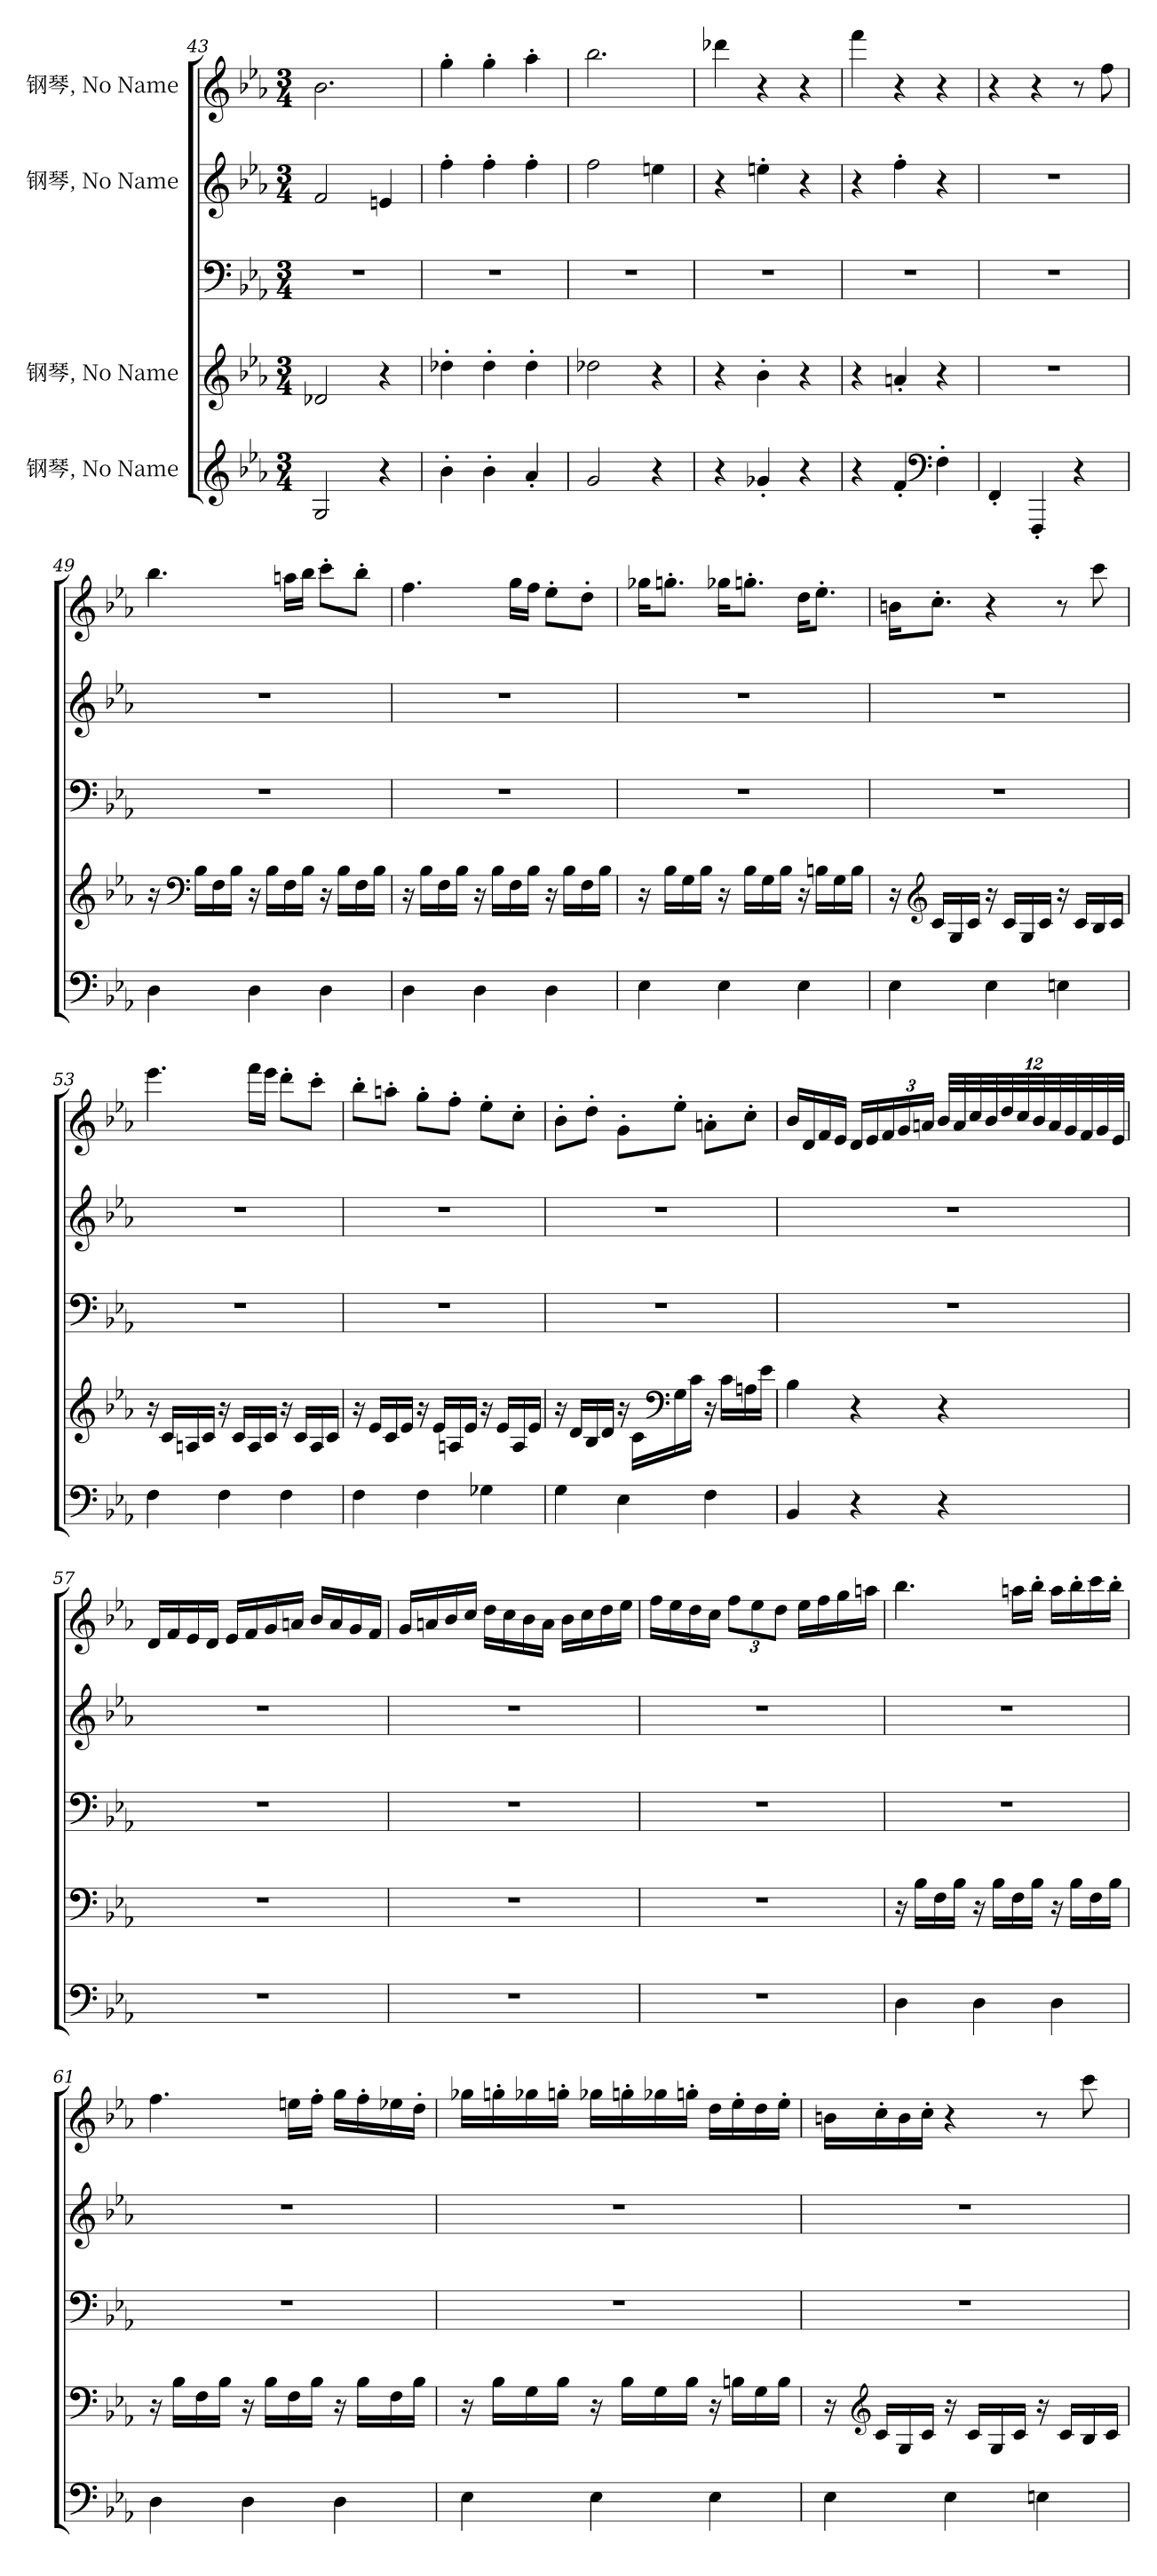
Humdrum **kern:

**kern	**kern	**kern	**kern	**kern
*part4	*part3	*part3	*part2	*part1
*staff5	*staff4	*staff3	*staff2	*staff1
*I"钢琴, No Name	*I"钢琴, No Name	*	*I"钢琴, No Name	*I"钢琴, No Name
*clefG2	*clefG2	*clefF4	*clefG2	*clefG2
*k[b-e-a-]	*k[b-e-a-]	*k[b-e-a-]	*k[b-e-a-]	*k[b-e-a-]
*M3/4	*M3/4	*M3/4	*M3/4	*M3/4
=43	=43	=43	=43	=43
2G/	2d-X/	2.r	2f/	2.b-\
4r	4r	.	4en/	.
!!LO:PB:g=z
=44	=44	=44	=44	=44
*	*	*	*	*MM136
4b-'\	4dd-X'\	2.r	4ff'\	4gg'\
4b-'\	4dd-'\	.	4ff'\	4gg'\
4a-'/	4dd-'\	.	4ff'\	4aa-'\
=45	=45	=45	=45	=45
2g/	2dd-X\	2.r	2ff\	2.bb-\
4r	4r	.	4een\	.
=46	=46	=46	=46	=46
*	*	*	*	*MM134
4r	4r	2.r	4r	4ddd-X\
4g-X'/	4b-'\	.	4een'\	4r
4r	4r	.	4r	4r
=47	=47	=47	=47	=47
4r	4r	2.r	4r	4fff\
4f'/	4an'/	.	4ff'\	4r
*clefF4	*	*	*	*
4F'\	4r	.	4r	4r
=48	=48	=48	=48	=48
4FF'/	2.r	2.r	2.r	4r
*	*	*	*	*MM120
4FFF'/	.	.	.	4r
*	*	*	*	*MM100
4r	.	.	.	8r
*	*	*	*	*MM142
.	.	.	.	8ff\
=49	=49	=49	=49	=49
*	*	*	*	*MM144
4D\	16r	2.r	2.r	4.bb-\
*	*clefF4	*	*	*
.	16B-\LL	.	.	.
.	16F\	.	.	.
.	16B-\JJ	.	.	.
4D\	16r	.	.	.
.	16B-\LL	.	.	.
.	16F\	.	.	16aan\LL
.	16B-\JJ	.	.	16bb-\JJ
4D\	16r	.	.	8ccc'\L
.	16B-\LL	.	.	.
.	16F\	.	.	8bb-'\J
.	16B-\JJ	.	.	.
!!LO:LB:g=z
=50	=50	=50	=50	=50
*	*	*	*	*MM144
4D\	16r	2.r	2.r	4.ff\
.	16B-\LL	.	.	.
.	16F\	.	.	.
.	16B-\JJ	.	.	.
4D\	16r	.	.	.
.	16B-\LL	.	.	.
.	16F\	.	.	16gg\LL
.	16B-\JJ	.	.	16ff\JJ
4D\	16r	.	.	8ee-'\L
.	16B-\LL	.	.	.
.	16F\	.	.	8dd'\J
.	16B-\JJ	.	.	.
=51	=51	=51	=51	=51
*	*	*	*	*MM144
4E-\	16r	2.r	2.r	16gg-X\KL
.	16B-\LL	.	.	8.ggn'\J
.	16G\	.	.	.
.	16B-\JJ	.	.	.
4E-\	16r	.	.	16gg-X\KL
.	16B-\LL	.	.	8.ggn'\J
.	16G\	.	.	.
.	16B-\JJ	.	.	.
4E-\	16r	.	.	16dd\KL
.	16Bn\LL	.	.	8.ee-'\J
.	16G\	.	.	.
.	16B\JJ	.	.	.
=52	=52	=52	=52	=52
*	*	*	*	*MM144
4E-\	16r	2.r	2.r	16bn\KL
*	*clefG2	*	*	*
.	16c/LL	.	.	8.cc'\J
.	16G/	.	.	.
.	16c/JJ	.	.	.
4E-\	16r	.	.	4r
.	16c/LL	.	.	.
.	16G/	.	.	.
.	16c/JJ	.	.	.
4En\	16r	.	.	8r
.	16c/LL	.	.	.
*	*	*	*	*MM142
.	16B-/	.	.	8ccc\
.	16c/JJ	.	.	.
!!LO:PB:g=z
=53	=53	=53	=53	=53
*	*	*	*	*MM144
4F\	16r	2.r	2.r	4.eee-\
.	16c/LL	.	.	.
.	16An/	.	.	.
.	16c/JJ	.	.	.
4F\	16r	.	.	.
.	16c/LL	.	.	.
.	16A/	.	.	16fff\LL
.	16c/JJ	.	.	16eee-\JJ
4F\	16r	.	.	8ddd'\L
.	16c/LL	.	.	.
.	16A/	.	.	8ccc'\J
.	16c/JJ	.	.	.
=54	=54	=54	=54	=54
*	*	*	*	*MM144
4F\	16r	2.r	2.r	8bb-'\L
.	16e-/LL	.	.	.
.	16c/	.	.	8aan'\J
.	16e-/JJ	.	.	.
4F\	16r	.	.	8gg'\L
.	16e-/LL	.	.	.
.	16An/	.	.	8ff'\J
.	16e-/JJ	.	.	.
4G-X\	16r	.	.	8ee-'\L
.	16e-/LL	.	.	.
.	16A/	.	.	8cc'\J
.	16e-/JJ	.	.	.
=55	=55	=55	=55	=55
4G\	16r	2.r	2.r	8b-'\L
.	16d/LL	.	.	.
.	16B-/	.	.	8dd'\J
.	16d/JJ	.	.	.
4E-\	16r	.	.	8g'\L
.	16c\LL	.	.	.
*	*clefF4	*	*	*
.	16G\	.	.	8ee-'\J
.	16c\JJ	.	.	.
4F\	16r	.	.	8an'\L
.	16c\LL	.	.	.
*	*	*	*	*MM140
.	16An\	.	.	8cc'\J
.	16e-\JJ	.	.	.
!!LO:LB:g=z
=56	=56	=56	=56	=56
4BB-/	4B-\	2.r	2.r	16b-/LL
.	.	.	.	16d/
.	.	.	.	16f/
.	.	.	.	16e-/JJ
4r	4r	.	.	16d/LL
.	.	.	.	16e-/
*	*	*	*	*Xbrackettup
.	.	.	.	24f/
.	.	.	.	24g/
.	.	.	.	24an/JJ
*	*	*	*	*MM73
4r	4r	.	.	48b-/LLL
.	.	.	.	48a/
.	.	.	.	48cc/
.	.	.	.	48b-/
.	.	.	.	48dd/
.	.	.	.	48cc/
.	.	.	.	48b-/
.	.	.	.	48a/
*	*	*	*	*MM71
.	.	.	.	48g/
*	*	*	*	*MM69
.	.	.	.	48f/
*	*	*	*	*MM60
.	.	.	.	48g/
*	*	*	*	*MM54
.	.	.	.	48e-/JJJ
=57	=57	=57	=57	=57
*	*	*	*	*MM138
2.r	2.r	2.r	2.r	16d/LL
.	.	.	.	16f/
.	.	.	.	16e-/
.	.	.	.	16d/JJ
.	.	.	.	16e-/LL
.	.	.	.	16f/
.	.	.	.	16g/
.	.	.	.	16an/JJ
.	.	.	.	16b-/LL
.	.	.	.	16a/
.	.	.	.	16g/
.	.	.	.	16f/JJ
!!LO:PB:g=z
=58	=58	=58	=58	=58
2.r	2.r	2.r	2.r	16g/LL
.	.	.	.	16an/
.	.	.	.	16b-/
.	.	.	.	16cc/JJ
.	.	.	.	16dd\LL
.	.	.	.	16cc\
.	.	.	.	16b-\
.	.	.	.	16a\JJ
.	.	.	.	16b-\LL
.	.	.	.	16cc\
.	.	.	.	16dd\
.	.	.	.	16ee-\JJ
=59	=59	=59	=59	=59
2.r	2.r	2.r	2.r	16ff\LL
.	.	.	.	16ee-\
.	.	.	.	16dd\
.	.	.	.	16cc\JJ
.	.	.	.	12ff\L
.	.	.	.	12ee-\
.	.	.	.	12dd\J
.	.	.	.	16ee-\LL
.	.	.	.	16ff\
*	*	*	*	*MM138
.	.	.	.	16gg\
*	*	*	*	*MM127
.	.	.	.	16aan\JJ
=60	=60	=60	=60	=60
*	*	*	*	*MM144
4D\	16r	2.r	2.r	4.bb-\
.	16B-\LL	.	.	.
.	16F\	.	.	.
.	16B-\JJ	.	.	.
4D\	16r	.	.	.
.	16B-\LL	.	.	.
.	16F\	.	.	16aan\LL
.	16B-\JJ	.	.	16bb-'\JJ
4D\	16r	.	.	16aa\LL
.	16B-\LL	.	.	16bb-'\
.	16F\	.	.	16ccc\
.	16B-\JJ	.	.	16bb-'\JJ
!!LO:LB:g=z
=61	=61	=61	=61	=61
*	*	*	*	*MM144
4D\	16r	2.r	2.r	4.ff\
.	16B-\LL	.	.	.
.	16F\	.	.	.
.	16B-\JJ	.	.	.
4D\	16r	.	.	.
.	16B-\LL	.	.	.
.	16F\	.	.	16een\LL
.	16B-\JJ	.	.	16ff'\JJ
4D\	16r	.	.	16gg\LL
.	16B-\LL	.	.	16ff'\
.	16F\	.	.	16ee-X\
.	16B-\JJ	.	.	16dd'\JJ
=62	=62	=62	=62	=62
*	*	*	*	*MM144
4E-\	16r	2.r	2.r	16gg-X\LL
.	16B-\LL	.	.	16ggn'\
.	16G\	.	.	16gg-X\
.	16B-\JJ	.	.	16ggn'\JJ
4E-\	16r	.	.	16gg-X\LL
.	16B-\LL	.	.	16ggn'\
.	16G\	.	.	16gg-X\
.	16B-\JJ	.	.	16ggn'\JJ
4E-\	16r	.	.	16dd\LL
.	16Bn\LL	.	.	16ee-'\
.	16G\	.	.	16dd\
.	16B\JJ	.	.	16ee-'\JJ
!!LO:PB:g=z
=63	=63	=63	=63	=63
*	*	*	*	*MM144
4E-\	16r	2.r	2.r	16bn\LL
*	*clefG2	*	*	*
.	16c/LL	.	.	16cc'\
.	16G/	.	.	16b\
.	16c/JJ	.	.	16cc'\JJ
4E-\	16r	.	.	4r
.	16c/LL	.	.	.
.	16G/	.	.	.
.	16c/JJ	.	.	.
4En\	16r	.	.	8r
.	16c/LL	.	.	.
*	*	*	*	*MM142
.	16B-/	.	.	8ccc\
.	16c/JJ	.	.	.
=	=	=	=	=
*-	*-	*-	*-	*-
